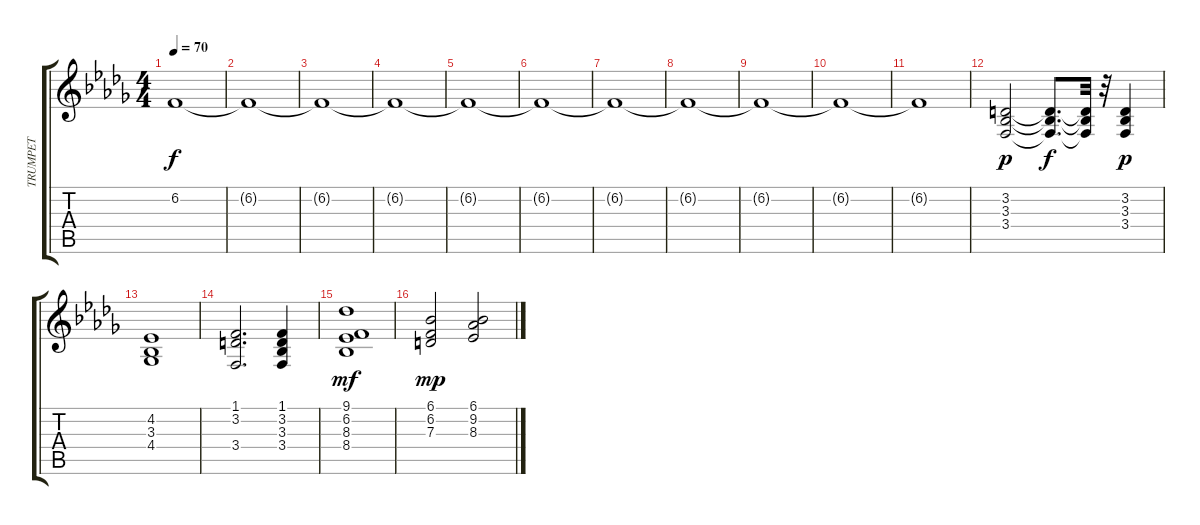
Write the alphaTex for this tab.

\track ("TRUMPET" "TRUMPET") {instrument trumpet}
\staff {score tabs}
\tuning (E4 B3 G3 D3 A2 E2) {hide}
\ts (4 4)
\tempo 70
\clef g2
\ks bbminor
6.2{t}.1{dy f} |
6.2{t}.1 |
6.2{t}.1 |
6.2{t}.1 |
6.2{t}.1 |
6.2{t}.1 |
6.2{t}.1 |
6.2{t}.1 |
6.2{t}.1 |
6.2{t}.1 |
6.2{t}.1 |
(3.2 3.3 3.4).2{dy p} (3.2{t} 3.3{t} 3.4{t}).8{d dy f} (3.2{t} 3.3{t} 3.4{t}).32 r.32 (3.2 3.3 3.4).4{dy p} |
(4.2 3.3 4.4).1 |
(1.1 3.2 3.4).2{d} (1.1 3.2 3.3 3.4).4 |
(9.1 6.2 8.3 8.4).1{dy mf} |
(6.1 6.2 7.3).2{dy mp} (6.1 9.2 8.3).2
